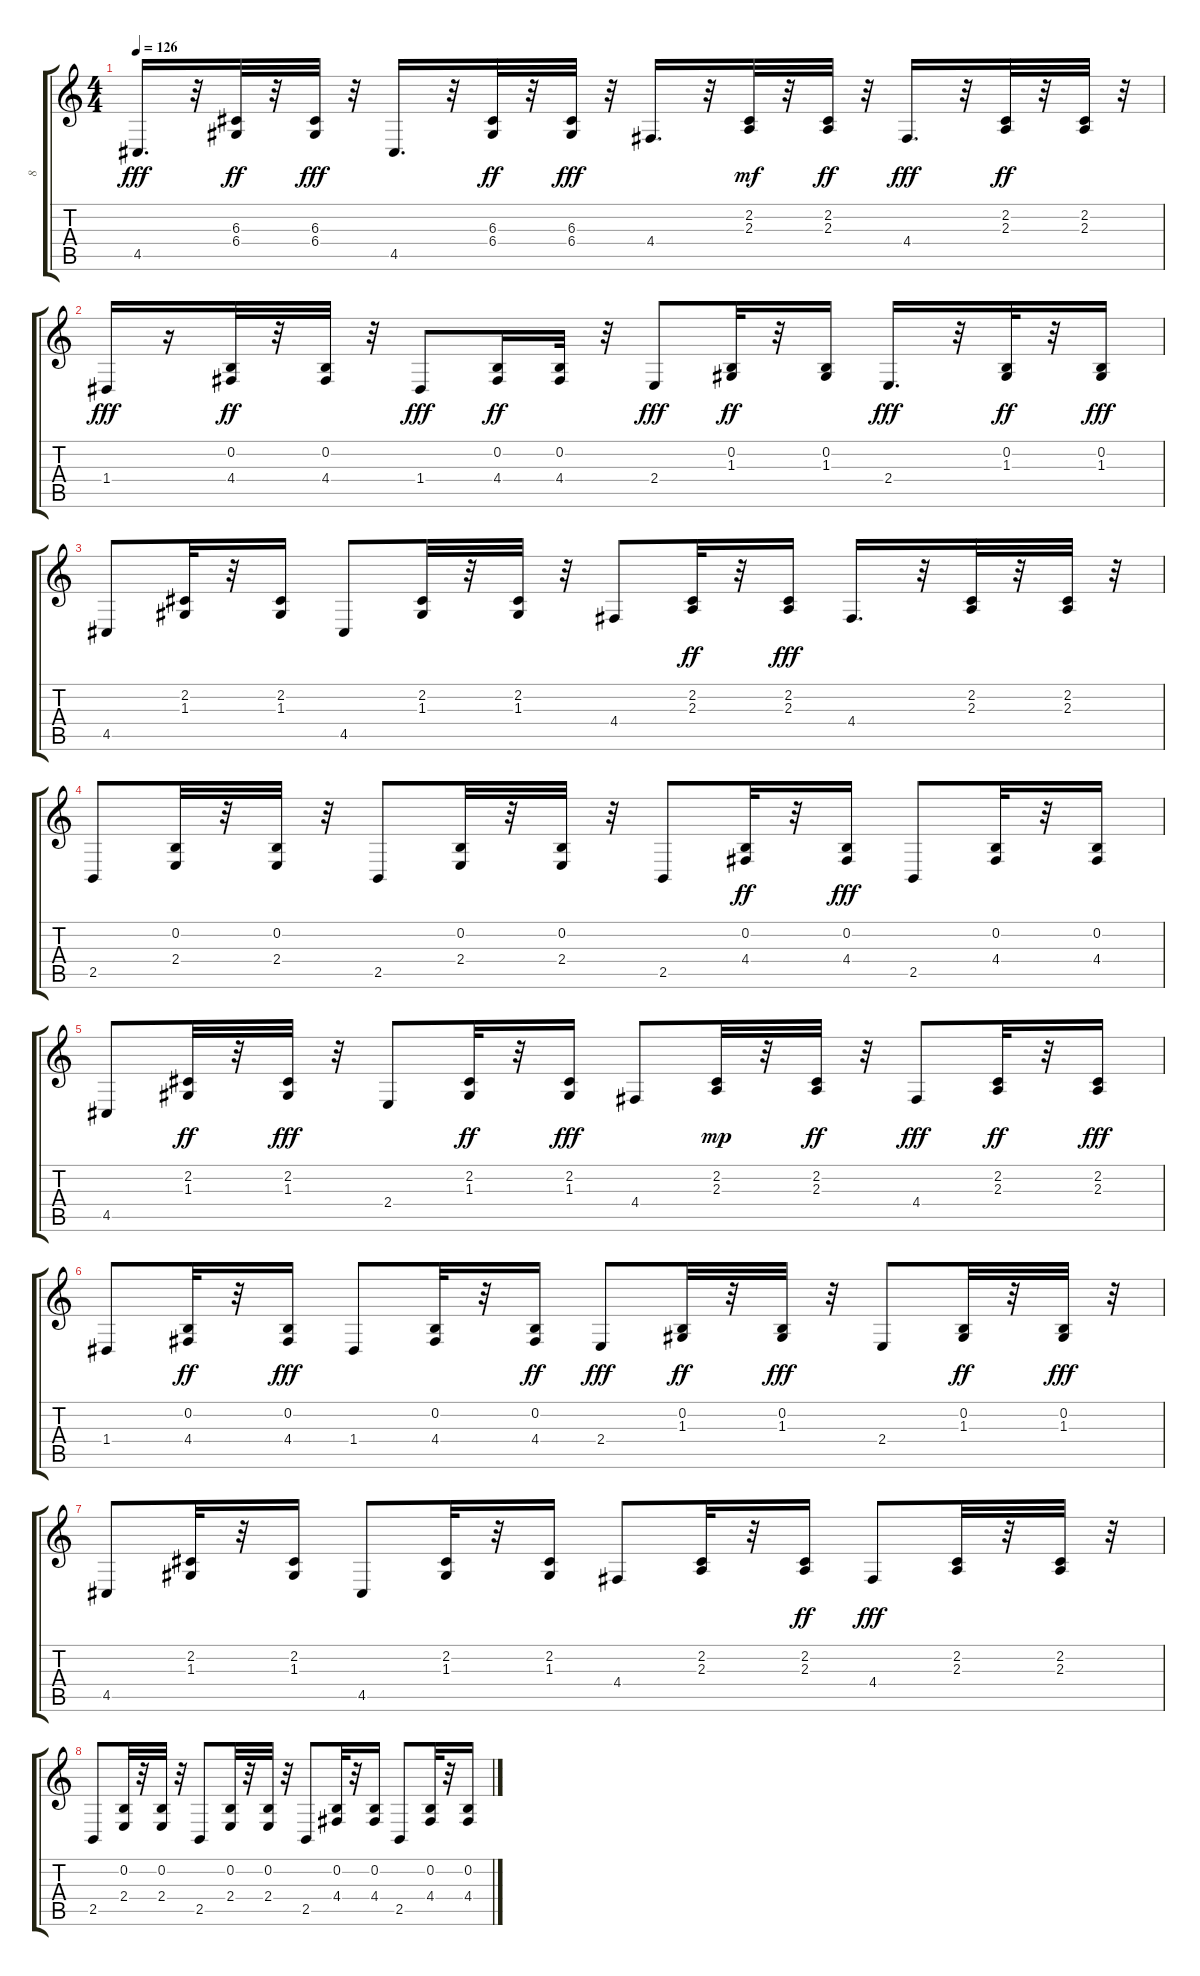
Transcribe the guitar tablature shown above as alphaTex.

\track ("8" "8") {instrument clavinet}
\staff {score tabs}
\tuning (E4 B3 G3 D3 A2 E2) {hide}
\ts (4 4)
\tempo 126
\clef g2
\ks c
4.5.16{d dy fff} r.32 (6.3 6.4).32{dy ff} r.32 (6.3 6.4).32{dy fff} r.32 4.5.16{d} r.32 (6.3 6.4).32{dy ff} r.32 (6.3 6.4).32{dy fff} r.32 4.4.16{d} r.32 (2.2 2.3).32{dy mf} r.32 (2.2 2.3).32{dy ff} r.32 4.4.16{d dy fff} r.32 (2.2 2.3).32{dy ff} r.32 (2.2 2.3).32 r.32 |
1.4.16{dy fff} r.16 (0.2 4.4).32{dy ff} r.32 (0.2 4.4).32 r.32 1.4.8{dy fff} (0.2 4.4).16{dy ff} (0.2 4.4).32 r.32 2.4.8{dy fff} (0.2 1.3).32{dy ff} r.32 (0.2 1.3).16 2.4.16{d dy fff} r.32 (0.2 1.3).32{dy ff} r.32 (0.2 1.3).16{dy fff} |
4.5.8 (2.2 1.3).32 r.32 (2.2 1.3).16 4.5.8 (2.2 1.3).32 r.32 (2.2 1.3).32 r.32 4.4.8 (2.2 2.3).32{dy ff} r.32 (2.2 2.3).16{dy fff} 4.4.16{d} r.32 (2.2 2.3).32 r.32 (2.2 2.3).32 r.32 |
2.5.8 (0.2 2.4).32 r.32 (0.2 2.4).32 r.32 2.5.8 (0.2 2.4).32 r.32 (0.2 2.4).32 r.32 2.5.8 (0.2 4.4).32{dy ff} r.32 (0.2 4.4).16{dy fff} 2.5.8 (0.2 4.4).32 r.32 (0.2 4.4).16 |
4.5.8 (2.2 1.3).32{dy ff} r.32 (2.2 1.3).32{dy fff} r.32 2.4.8 (2.2 1.3).32{dy ff} r.32 (2.2 1.3).16{dy fff} 4.4.8 (2.2 2.3).32{dy mp} r.32 (2.2 2.3).32{dy ff} r.32 4.4.8{dy fff} (2.2 2.3).32{dy ff} r.32 (2.2 2.3).16{dy fff} |
1.4.8 (0.2 4.4).32{dy ff} r.32 (0.2 4.4).16{dy fff} 1.4.8 (0.2 4.4).32 r.32 (0.2 4.4).16{dy ff} 2.4.8{dy fff} (0.2 1.3).32{dy ff} r.32 (0.2 1.3).32{dy fff} r.32 2.4.8 (0.2 1.3).32{dy ff} r.32 (0.2 1.3).32{dy fff} r.32 |
4.5.8 (2.2 1.3).32 r.32 (2.2 1.3).16 4.5.8 (2.2 1.3).32 r.32 (2.2 1.3).16 4.4.8 (2.2 2.3).32 r.32 (2.2 2.3).16{dy ff} 4.4.8{dy fff} (2.2 2.3).32 r.32 (2.2 2.3).32 r.32 |
2.5.8 (0.2 2.4).32 r.32 (0.2 2.4).32 r.32 2.5.8 (0.2 2.4).32 r.32 (0.2 2.4).32 r.32 2.5.8 (0.2 4.4).32 r.32 (0.2 4.4).16 2.5.8 (0.2 4.4).32 r.32 (0.2 4.4).16
